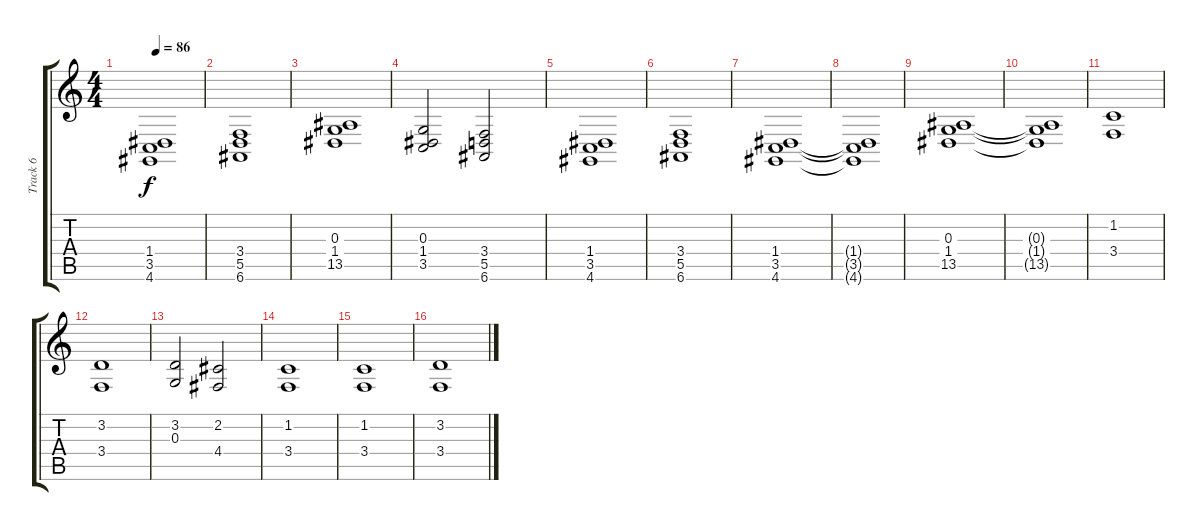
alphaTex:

\track ("Track 6" "Track 6") {instrument pad2warm}
\staff {score tabs}
\tuning (E4 B3 G3 D3 A2 E2) {hide}
\ts (4 4)
\tempo 86
\clef g2
\ks c
(1.4 3.5 4.6).1{dy f} |
(3.4 5.5 6.6).1 |
(0.3 1.4 13.5).1 |
(0.3 1.4 3.5).2 (3.4 5.5 6.6).2 |
(1.4 3.5 4.6).1 |
(3.4 5.5 6.6).1 |
(1.4 3.5 4.6).1 |
(1.4{t} 3.5{t} 4.6{t}).1 |
(0.3 1.4 13.5).1 |
(0.3{t} 1.4{t} 13.5{t}).1 |
(1.2 3.4).1 |
(3.2 3.4).1 |
(3.2 0.3).2 (2.2 4.4).2 |
(1.2 3.4).1 |
(1.2 3.4).1 |
(3.2 3.4).1
